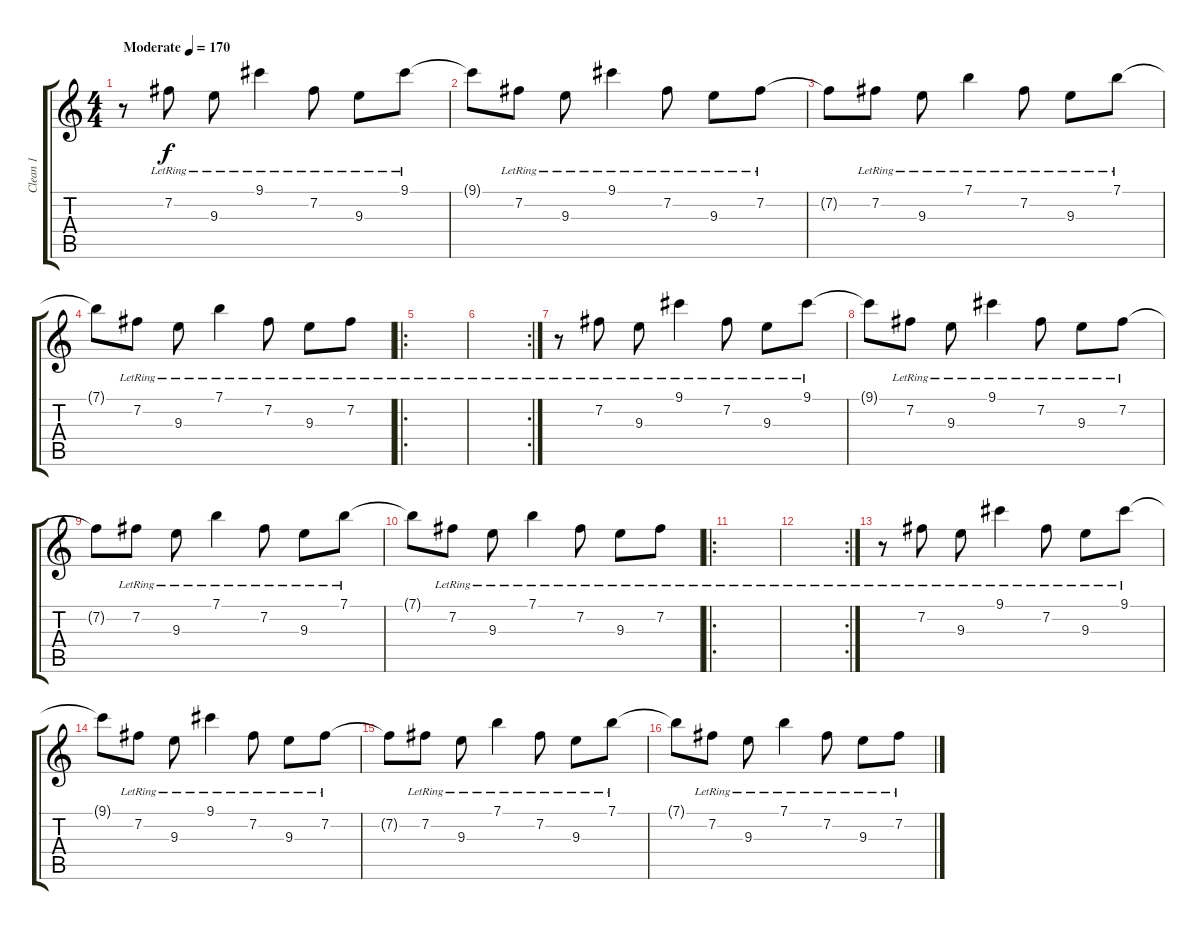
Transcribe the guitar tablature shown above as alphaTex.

\track ("Clean 1" "Clean 1") {instrument electricguitarclean}
\staff {score tabs}
\tuning (E4 B3 G3 D3 A2 D2) {hide}
\ts (4 4)
\tempo (170 "Moderate")
\clef g2
\ks c
r.8{dy f instrument electricguitarclean} 7.2{lr}.8 9.3{lr}.8 9.1{lr}.4 7.2{lr}.8 9.3{lr}.8 9.1{lr}.8 |
9.1{t}.8 7.2{lr}.8 9.3{lr}.8 9.1{lr}.4 7.2{lr}.8 9.3{lr}.8 7.2{lr}.8 |
7.2{t}.8 7.2{lr}.8 9.3{lr}.8 7.1{lr}.4 7.2{lr}.8 9.3{lr}.8 7.1{lr}.8 |
7.1{t}.8 7.2{lr}.8 9.3{lr}.8 7.1{lr}.4 7.2{lr}.8 9.3{lr}.8 7.2{lr}.8 |
\ro
|
\rc 2
|
r.8 7.2{lr}.8 9.3{lr}.8 9.1{lr}.4 7.2{lr}.8 9.3{lr}.8 9.1{lr}.8 |
9.1{t}.8 7.2{lr}.8 9.3{lr}.8 9.1{lr}.4 7.2{lr}.8 9.3{lr}.8 7.2{lr}.8 |
7.2{t}.8 7.2{lr}.8 9.3{lr}.8 7.1{lr}.4 7.2{lr}.8 9.3{lr}.8 7.1{lr}.8 |
7.1{t}.8 7.2{lr}.8 9.3{lr}.8 7.1{lr}.4 7.2{lr}.8 9.3{lr}.8 7.2{lr}.8 |
\ro
|
\rc 2
|
r.8 7.2{lr}.8 9.3{lr}.8 9.1{lr}.4 7.2{lr}.8 9.3{lr}.8 9.1{lr}.8 |
9.1{t}.8 7.2{lr}.8 9.3{lr}.8 9.1{lr}.4 7.2{lr}.8 9.3{lr}.8 7.2{lr}.8 |
7.2{t}.8 7.2{lr}.8 9.3{lr}.8 7.1{lr}.4 7.2{lr}.8 9.3{lr}.8 7.1{lr}.8 |
7.1{t}.8 7.2{lr}.8 9.3{lr}.8 7.1{lr}.4 7.2{lr}.8 9.3{lr}.8 7.2{lr}.8
